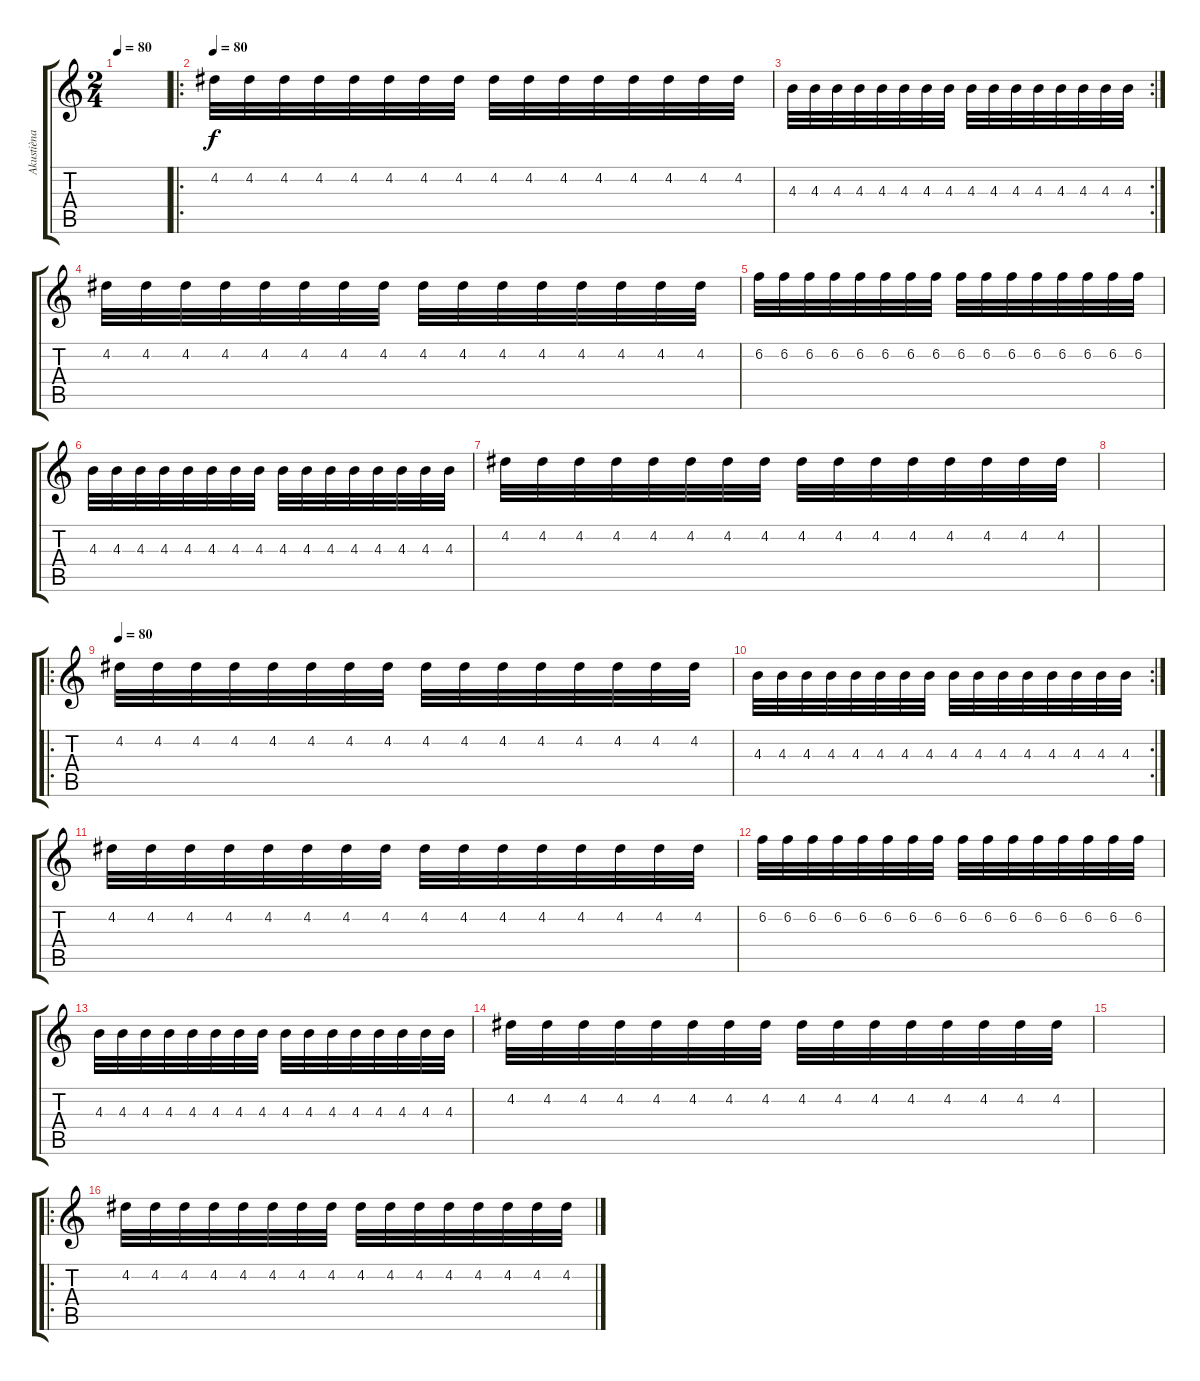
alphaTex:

\track ("Akustièna Kitara" "Akustièna ") {instrument acousticguitarsteel}
\staff {score tabs}
\tuning (E4 B3 G3 D3 A2 E2) {hide}
\ts (2 4)
\tempo 80
\clef g2
\ks c
|
\ro
\tempo 80
4.2.32 4.2.32 4.2.32 4.2.32 4.2.32 4.2.32 4.2.32 4.2.32 4.2.32 4.2.32 4.2.32 4.2.32 4.2.32 4.2.32 4.2.32 4.2.32 |
\rc 2
4.3.32 4.3.32 4.3.32 4.3.32 4.3.32 4.3.32 4.3.32 4.3.32 4.3.32 4.3.32 4.3.32 4.3.32 4.3.32 4.3.32 4.3.32 4.3.32 |
4.2.32 4.2.32 4.2.32 4.2.32 4.2.32 4.2.32 4.2.32 4.2.32 4.2.32 4.2.32 4.2.32 4.2.32 4.2.32 4.2.32 4.2.32 4.2.32 |
6.2.32 6.2.32 6.2.32 6.2.32 6.2.32 6.2.32 6.2.32 6.2.32 6.2.32 6.2.32 6.2.32 6.2.32 6.2.32 6.2.32 6.2.32 6.2.32 |
4.3.32 4.3.32 4.3.32 4.3.32 4.3.32 4.3.32 4.3.32 4.3.32 4.3.32 4.3.32 4.3.32 4.3.32 4.3.32 4.3.32 4.3.32 4.3.32 |
4.2.32 4.2.32 4.2.32 4.2.32 4.2.32 4.2.32 4.2.32 4.2.32 4.2.32 4.2.32 4.2.32 4.2.32 4.2.32 4.2.32 4.2.32 4.2.32 |
|
\ro
\tempo 80
4.2.32 4.2.32 4.2.32 4.2.32 4.2.32 4.2.32 4.2.32 4.2.32 4.2.32 4.2.32 4.2.32 4.2.32 4.2.32 4.2.32 4.2.32 4.2.32 |
\rc 2
4.3.32 4.3.32 4.3.32 4.3.32 4.3.32 4.3.32 4.3.32 4.3.32 4.3.32 4.3.32 4.3.32 4.3.32 4.3.32 4.3.32 4.3.32 4.3.32 |
4.2.32 4.2.32 4.2.32 4.2.32 4.2.32 4.2.32 4.2.32 4.2.32 4.2.32 4.2.32 4.2.32 4.2.32 4.2.32 4.2.32 4.2.32 4.2.32 |
6.2.32 6.2.32 6.2.32 6.2.32 6.2.32 6.2.32 6.2.32 6.2.32 6.2.32 6.2.32 6.2.32 6.2.32 6.2.32 6.2.32 6.2.32 6.2.32 |
4.3.32 4.3.32 4.3.32 4.3.32 4.3.32 4.3.32 4.3.32 4.3.32 4.3.32 4.3.32 4.3.32 4.3.32 4.3.32 4.3.32 4.3.32 4.3.32 |
4.2.32 4.2.32 4.2.32 4.2.32 4.2.32 4.2.32 4.2.32 4.2.32 4.2.32 4.2.32 4.2.32 4.2.32 4.2.32 4.2.32 4.2.32 4.2.32 |
|
\ro
4.2.32{volume 0} 4.2.32 4.2.32 4.2.32 4.2.32 4.2.32 4.2.32 4.2.32 4.2.32 4.2.32 4.2.32 4.2.32 4.2.32 4.2.32 4.2.32 4.2.32
